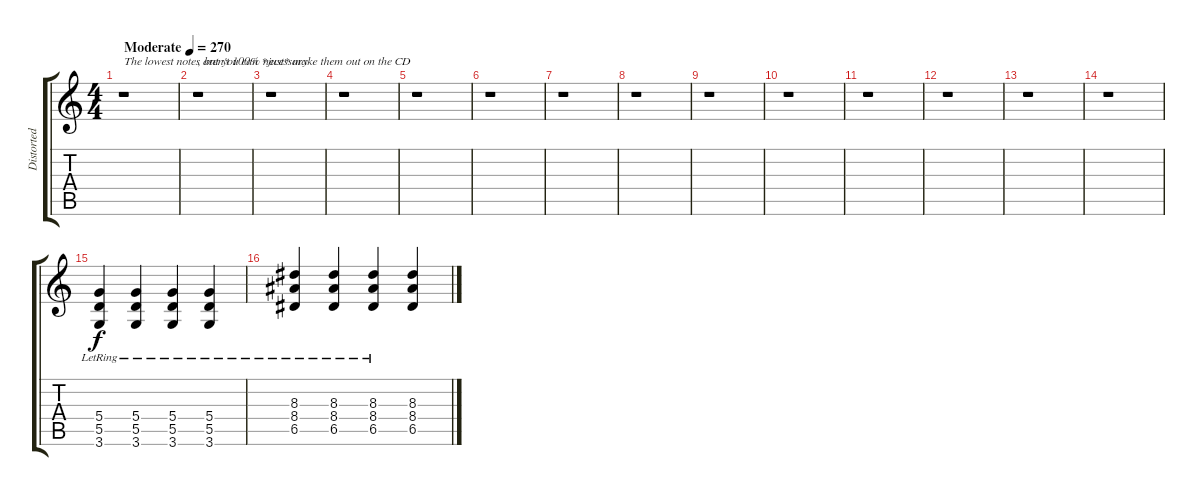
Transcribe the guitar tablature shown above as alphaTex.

\track ("Distorted Guitar" "Distorted ") {instrument distortionguitar}
\staff {score tabs}
\tuning (E4 B3 G3 D3 A2 E2) {hide}
\ts (4 4)
\tempo (270 "Moderate")
\clef g2
\ks c
r.1{txt "The lowest notes aren't 100% necessary" dy f instrument distortionguitar} |
r.1{txt ", but you can *just* make them out on the CD"} |
r.1 |
r.1 |
r.1 |
r.1 |
r.1 |
r.1 |
r.1 |
r.1 |
r.1 |
r.1 |
r.1 |
r.1 |
(5.4{lr} 5.5{lr} 3.6{lr}).4 (5.4{lr} 5.5{lr} 3.6{lr}).4 (5.4{lr} 5.5{lr} 3.6{lr}).4 (5.4{lr} 5.5{lr} 3.6{lr}).4 |
(8.3{lr} 8.4{lr} 6.5{lr}).4 (8.3{lr} 8.4{lr} 6.5{lr}).4 (8.3{lr} 8.4{lr} 6.5{lr}).4 (8.3 8.4 6.5).4
